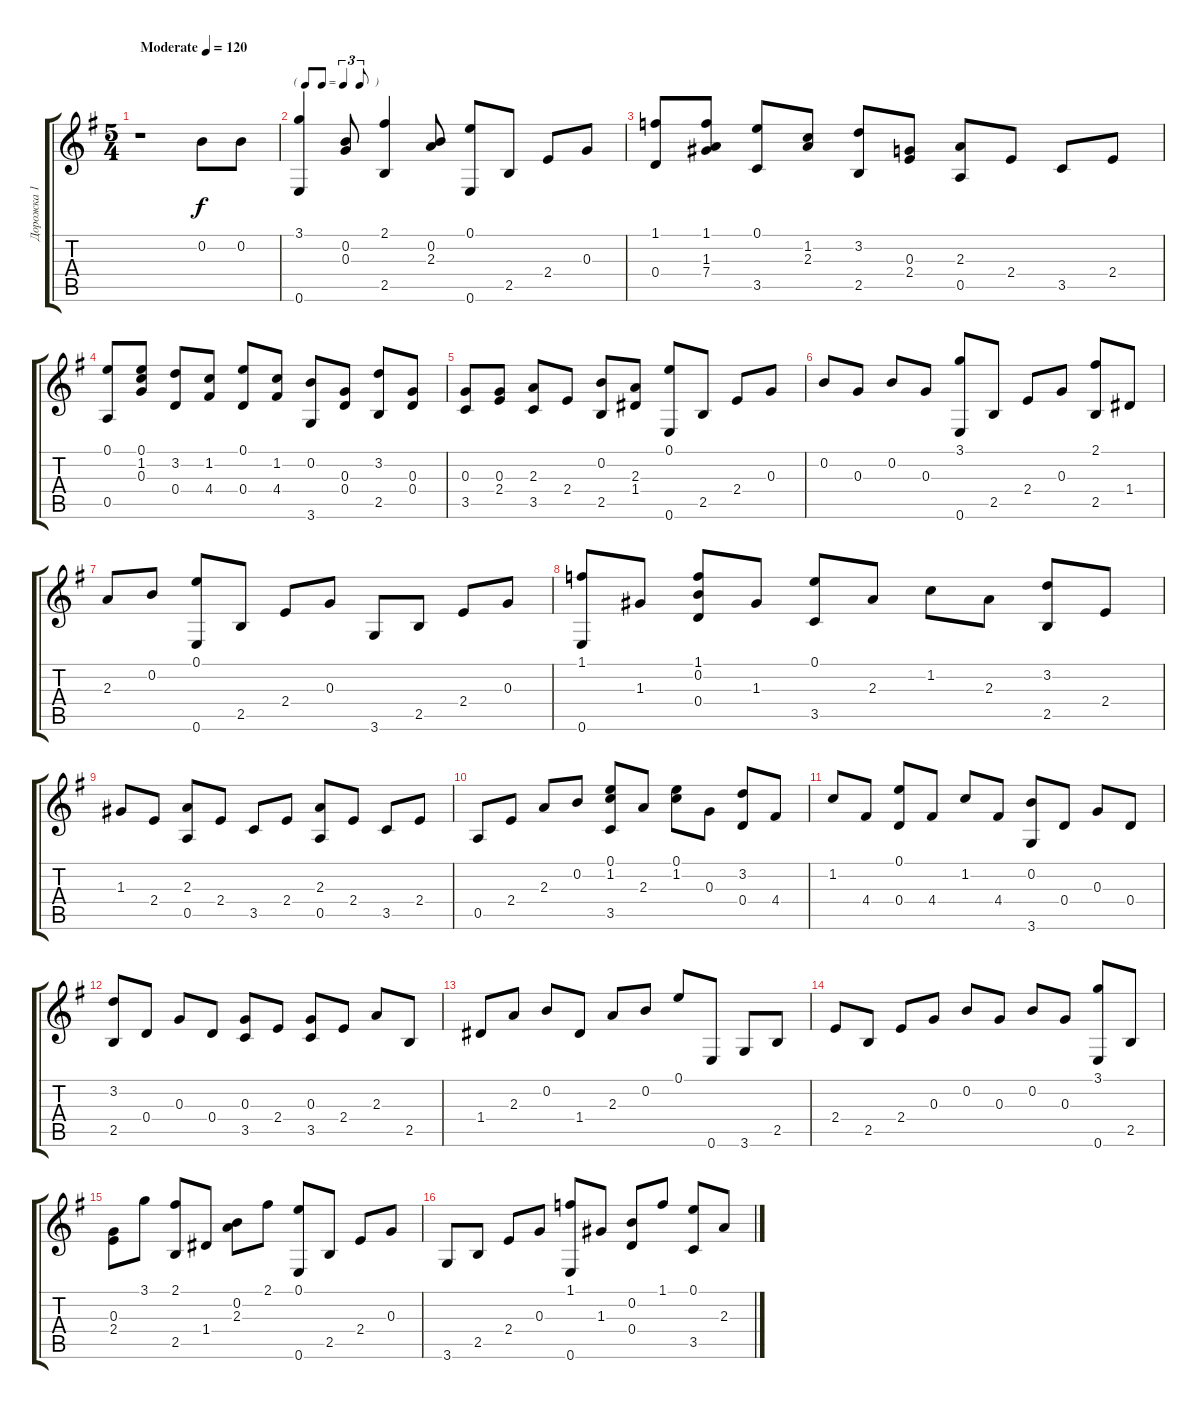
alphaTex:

\track ("Дорожка 1" "Дорожка 1") {instrument acousticguitarsteel}
\staff {score tabs}
\tuning (E4 B3 G3 D3 A2 E2) {hide}
\ts (5 4)
\tempo (120 "Moderate")
\clef g2
\ks g
r.1{dy f instrument acousticguitarsteel} 0.2.8 0.2.8 |
\tf triplet8th
(3.1 0.6).4 (0.2 0.3).8 (2.1 2.5).4 (0.2 2.3).8 (0.1 0.6).8 2.5.8 2.4.8 0.3.8 |
(1.1 0.4).8 (1.1 1.3 7.4).8 (0.1 3.5).8 (1.2 2.3).8 (3.2 2.5).8 (0.3 2.4).8 (2.3 0.5).8 2.4.8 3.5.8 2.4.8 |
(0.1 0.5).8 (0.1 1.2 0.3).8 (3.2 0.4).8 (1.2 4.4).8 (0.1 0.4).8 (1.2 4.4).8 (0.2 3.6).8 (0.3 0.4).8 (3.2 2.5).8 (0.3 0.4).8 |
(0.3 3.5).8 (0.3 2.4).8 (2.3 3.5).8 2.4.8 (0.2 2.5).8 (2.3 1.4).8 (0.1 0.6).8 2.5.8 2.4.8 0.3.8 |
0.2.8 0.3.8 0.2.8 0.3.8 (3.1 0.6).8 2.5.8 2.4.8 0.3.8 (2.1 2.5).8 1.4.8 |
2.3.8 0.2.8 (0.1 0.6).8 2.5.8 2.4.8 0.3.8 3.6.8 2.5.8 2.4.8 0.3.8 |
(1.1 0.6).8 1.3.8 (1.1 0.2 0.4).8 1.3.8 (0.1 3.5).8 2.3.8 1.2.8 2.3.8 (3.2 2.5).8 2.4.8 |
1.3.8 2.4.8 (2.3 0.5).8 2.4.8 3.5.8 2.4.8 (2.3 0.5).8 2.4.8 3.5.8 2.4.8 |
0.5.8 2.4.8 2.3.8 0.2.8 (0.1 1.2 3.5).8 2.3.8 (0.1 1.2).8 0.3.8 (3.2 0.4).8 4.4.8 |
1.2.8 4.4.8 (0.1 0.4).8 4.4.8 1.2.8 4.4.8 (0.2 3.6).8 0.4.8 0.3.8 0.4.8 |
(3.2 2.5).8 0.4.8 0.3.8 0.4.8 (0.3 3.5).8 2.4.8 (0.3 3.5).8 2.4.8 2.3.8 2.5.8 |
1.4.8 2.3.8 0.2.8 1.4.8 2.3.8 0.2.8 0.1.8 0.6.8 3.6.8 2.5.8 |
2.4.8 2.5.8 2.4.8 0.3.8 0.2.8 0.3.8 0.2.8 0.3.8 (3.1 0.6).8 2.5.8 |
(0.3 2.4).8 3.1.8 (2.1 2.5).8 1.4.8 (0.2 2.3).8 2.1.8 (0.1 0.6).8 2.5.8 2.4.8 0.3.8 |
3.6.8 2.5.8 2.4.8 0.3.8 (1.1 0.6).8 1.3.8 (0.2 0.4).8 1.1.8 (0.1 3.5).8 2.3.8
